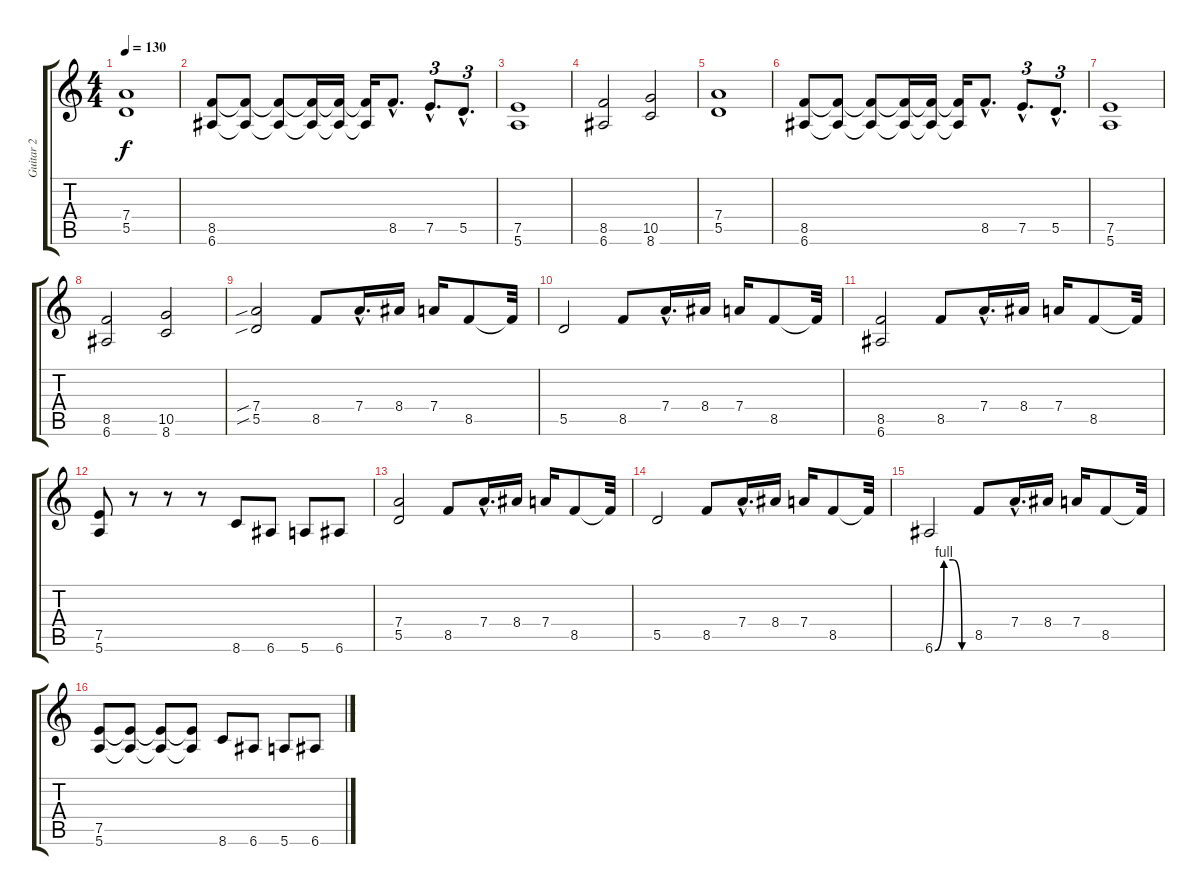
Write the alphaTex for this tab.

\track ("Guitar 2" "Guitar 2") {instrument overdrivenguitar}
\staff {score tabs}
\tuning (E4 B3 G3 D3 A2 E2) {hide}
\ts (4 4)
\tempo 130
\clef g2
\ks c
(7.4 5.5).1{dy f volume 9} |
(8.5 6.6).8 (8.5{t} 6.6{t}).8 (8.5{t} 6.6{t}).8 (8.5{t} 6.6{t}).16 (8.5{t} 6.6{t}).16 (8.5{t} 6.6{t}).16 8.5{hac}.8{d} 7.5{hac}.8{d tu (3 2)} 5.5{hac}.8{d tu (3 2)} |
(7.5 5.6).1 |
(8.5 6.6).2 (10.5 8.6).2 |
(7.4 5.5).1 |
(8.5 6.6).8 (8.5{t} 6.6{t}).8 (8.5{t} 6.6{t}).8 (8.5{t} 6.6{t}).16 (8.5{t} 6.6{t}).16 (8.5{t} 6.6{t}).16 8.5{hac}.8{d} 7.5{hac}.8{d tu (3 2)} 5.5{hac}.8{d tu (3 2)} |
(7.5 5.6).1 |
(8.5 6.6).2 (10.5 8.6).2 |
(7.4{sib} 5.5{sib}).2 8.5.8 7.4{hac}.16{d} 8.4.16 7.4.16 8.5.8 8.5{t}.32 |
5.5.2 8.5.8 7.4{hac}.16{d} 8.4.16 7.4.16 8.5.8 8.5{t}.32 |
(8.5 6.6).2 8.5.8 7.4{hac}.16{d} 8.4.16 7.4.16 8.5.8 8.5{t}.32 |
(7.5 5.6).8 r.8 r.8 r.8 8.6.8 6.6.8 5.6.8 6.6.8 |
(7.4 5.5).2 8.5.8 7.4{hac}.16{d} 8.4.16 7.4.16 8.5.8 8.5{t}.32 |
5.5.2 8.5.8 7.4{hac}.16{d} 8.4.16 7.4.16 8.5.8 8.5{t}.32 |
6.6{be (custom 0 0 15 4 30 4 45 0 60 0)}.2 8.5.8 7.4{hac}.16{d} 8.4.16 7.4.16 8.5.8 8.5{t}.32 |
(7.5 5.6).8 (7.5{t} 5.6{t}).8 (7.5{t} 5.6{t}).8 (7.5{t} 5.6{t}).8 8.6.8 6.6.8 5.6.8 6.6.8
